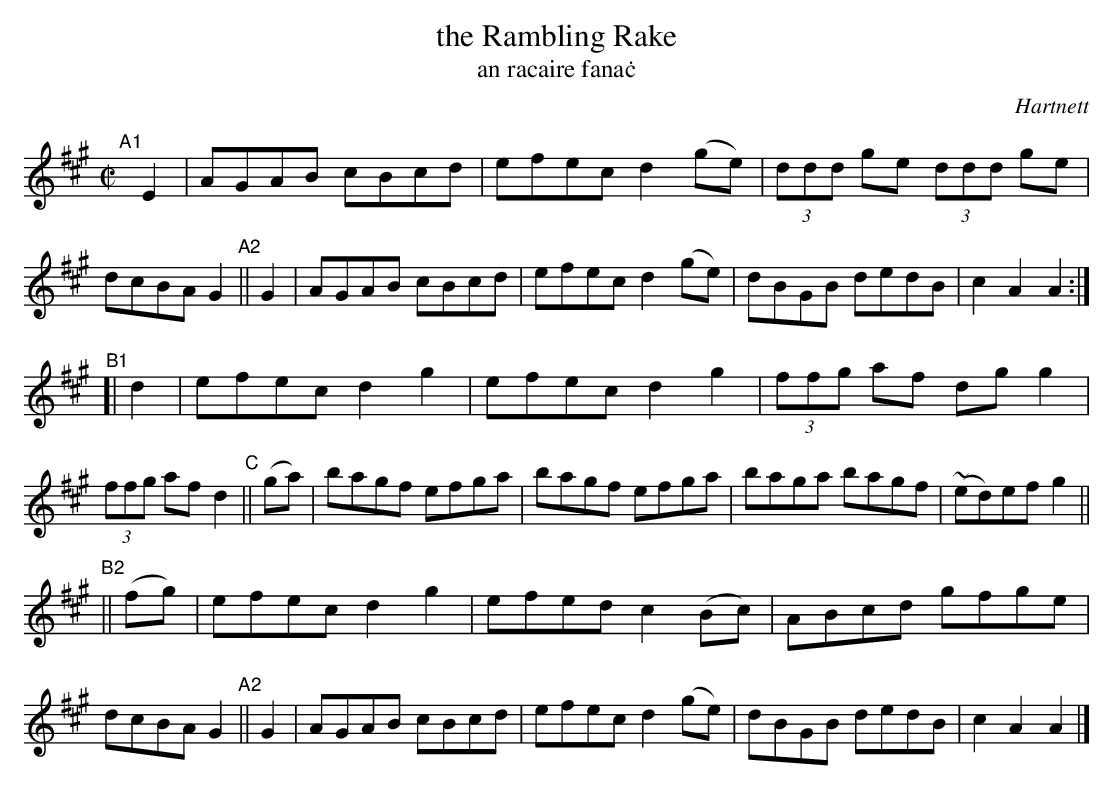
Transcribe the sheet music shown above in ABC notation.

X:1
T: the Rambling Rake
T: an racaire fana\.c
O: Hartnett
M: C|
L: 1/8
K: A
"^A1"[|]E2 | AGAB cBcd | efec d2(ge) | (3ddd ge (3ddd ge | dcBA G2\
"^A2"|| G2 | AGAB cBcd | efec d2(ge) | dBGB dedB | c2A2 A2 :|
"^B1"[| d2 | efec d2g2 | efec d2g2   | (3ffg af dgg2 | (3ffg af d2 \
"^C"|| (ga)| bagf efga | bagf efga   | baga bagf | ~(ed)ef g2 ||
"^B2"||(fg)| efec d2g2 | efed c2(Bc) | ABcd gfge | dcBA G2 \
"^A2"|| G2 | AGAB cBcd | efec d2(ge) | dBGB dedB | c2A2 A2 |]
